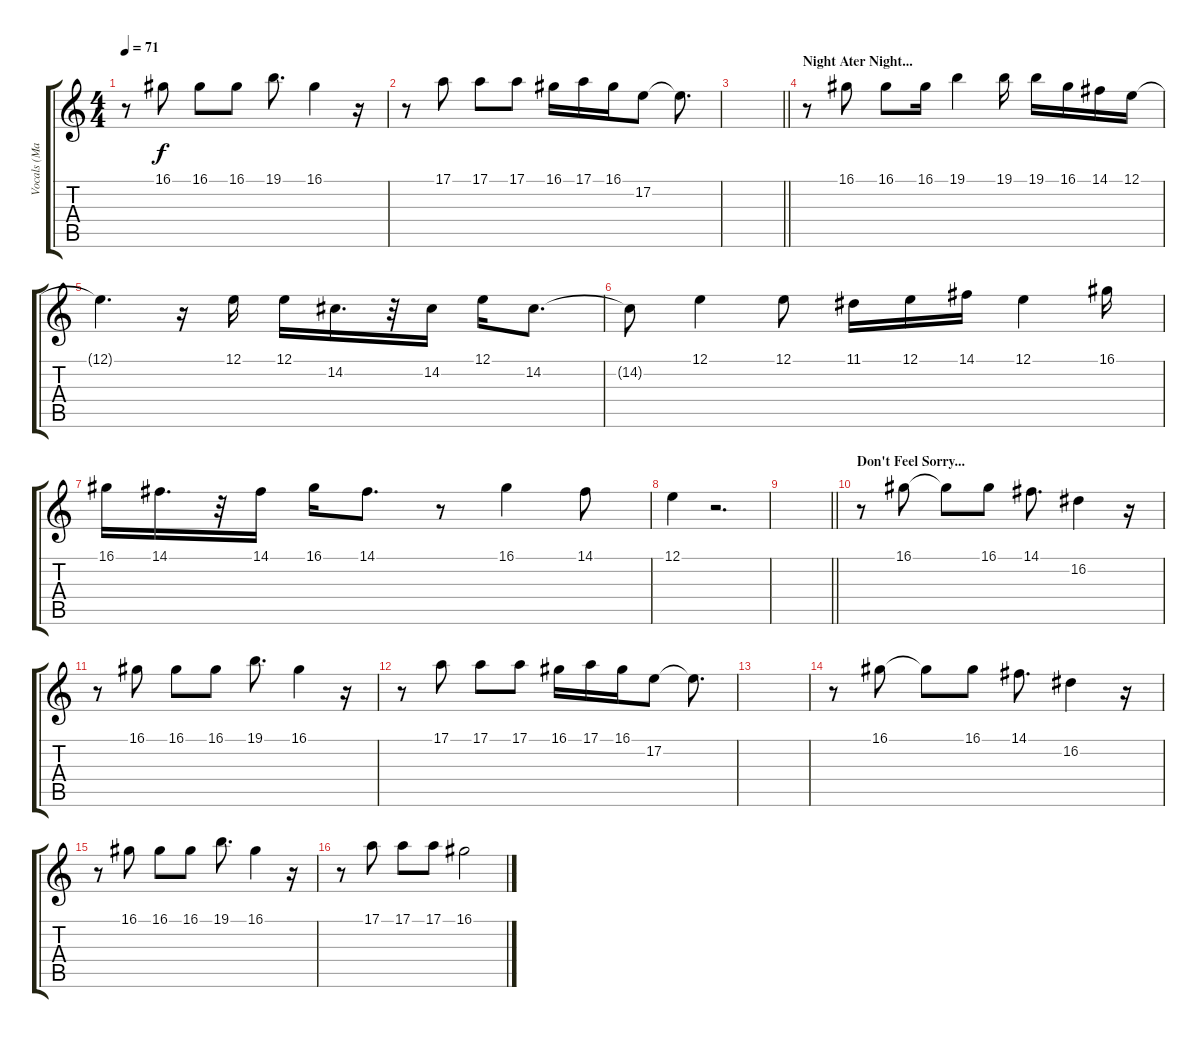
\track ("Vocals (Maja)" "Vocals (Ma") {instrument vibraphone}
\staff {score tabs}
\tuning (E4 B3 G3 D3 A2 E2) {hide}
\ts (4 4)
\tempo 71
\clef g2
\ks c
r.8{dy f} 16.1.8 16.1.8 16.1.8 19.1.8{d} 16.1.4 r.16 |
r.8 17.1.8 17.1.8 17.1.8 16.1.16 17.1.16 16.1.16 17.2.8 17.2{t}.8{d} |
\barLineRight lightlight
|
\section ("" "Night Ater Night...")
r.8 16.1.8 16.1.8 16.1.16 19.1.4 19.1.16 19.1.16 16.1.16 14.1.16 12.1.16 |
12.1{t}.4{d} r.16 12.1.16 12.1.16 14.2.16{d} r.32 14.2.16 12.1.16 14.2.8{d} |
14.2{t}.8 12.1.4 12.1.8 11.1.16 12.1.16 14.1.16 12.1.4 16.1.16 |
16.1.16 14.1.16{d} r.32 14.1.16 16.1.16 14.1.8{d} r.8 16.1.4 14.1.8 |
12.1.4 r.2{d} |
\barLineRight lightlight
|
\section ("" "Don't Feel Sorry...")
r.8 16.1.8 16.1{t}.8 16.1.8 14.1.8{d} 16.2.4 r.16 |
r.8 16.1.8 16.1.8 16.1.8 19.1.8{d} 16.1.4 r.16 |
r.8 17.1.8 17.1.8 17.1.8 16.1.16 17.1.16 16.1.16 17.2.8 17.2{t}.8{d} |
|
r.8 16.1.8 16.1{t}.8 16.1.8 14.1.8{d} 16.2.4 r.16 |
r.8 16.1.8 16.1.8 16.1.8 19.1.8{d} 16.1.4 r.16 |
r.8 17.1.8 17.1.8 17.1.8 16.1.2
